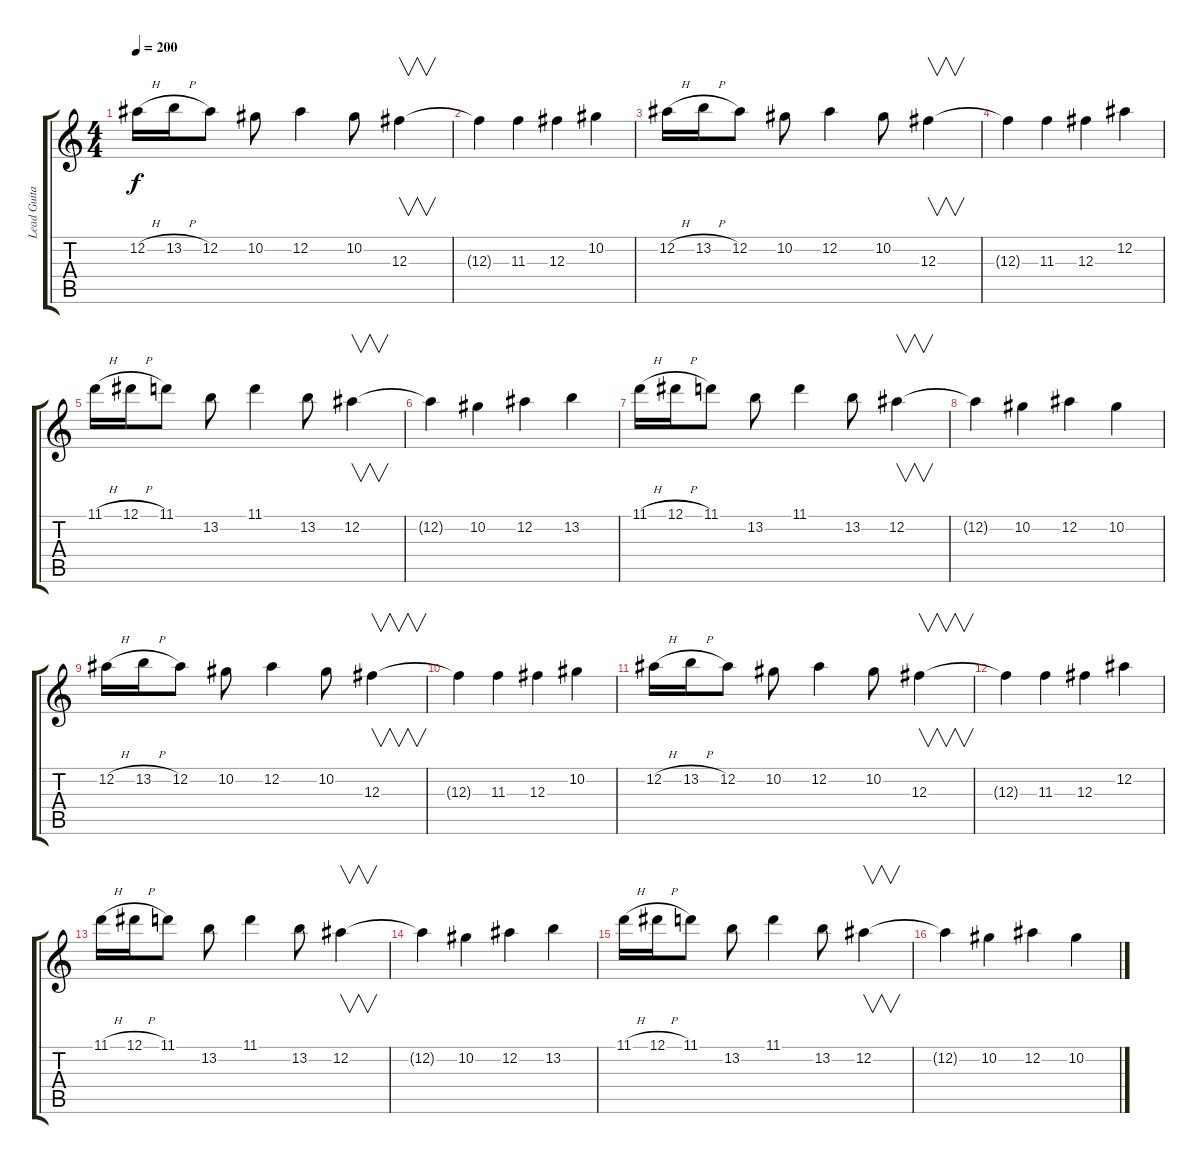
\track ("Lead Guitar" "Lead Guita") {instrument distortionguitar}
\staff {score tabs}
\tuning (Eb4 Bb3 Gb3 Db3 Ab2 Eb2) {hide}
\ts (4 4)
\tempo 200
\clef g2
\ks c
12.2{h}.16{dy f} 13.2{h}.16 12.2.8 10.2.8 12.2.4 10.2.8 12.3.4{v} |
12.3{t}.4 11.3.4 12.3.4 10.2.4 |
12.2{h}.16 13.2{h}.16 12.2.8 10.2.8 12.2.4 10.2.8 12.3.4{v} |
12.3{t}.4 11.3.4 12.3.4 12.2.4 |
11.1{h}.16{volume 14} 12.1{h}.16 11.1.8 13.2.8 11.1.4 13.2.8 12.2.4{v} |
12.2{t}.4 10.2.4 12.2.4 13.2.4 |
11.1{h}.16{volume 12} 12.1{h}.16 11.1.8 13.2.8 11.1.4 13.2.8 12.2.4{v} |
12.2{t}.4 10.2.4 12.2.4 10.2.4 |
12.2{h}.16{volume 10} 13.2{h}.16 12.2.8 10.2.8 12.2.4 10.2.8 12.3.4{v} |
12.3{t}.4 11.3.4 12.3.4 10.2.4 |
12.2{h}.16{volume 8} 13.2{h}.16 12.2.8 10.2.8 12.2.4 10.2.8 12.3.4{v} |
12.3{t}.4 11.3.4 12.3.4 12.2.4 |
11.1{h}.16{volume 6} 12.1{h}.16 11.1.8 13.2.8 11.1.4 13.2.8 12.2.4{v} |
12.2{t}.4 10.2.4 12.2.4 13.2.4 |
11.1{h}.16{volume 4} 12.1{h}.16 11.1.8 13.2.8 11.1.4 13.2.8 12.2.4{v} |
12.2{t}.4 10.2.4 12.2.4 10.2.4
